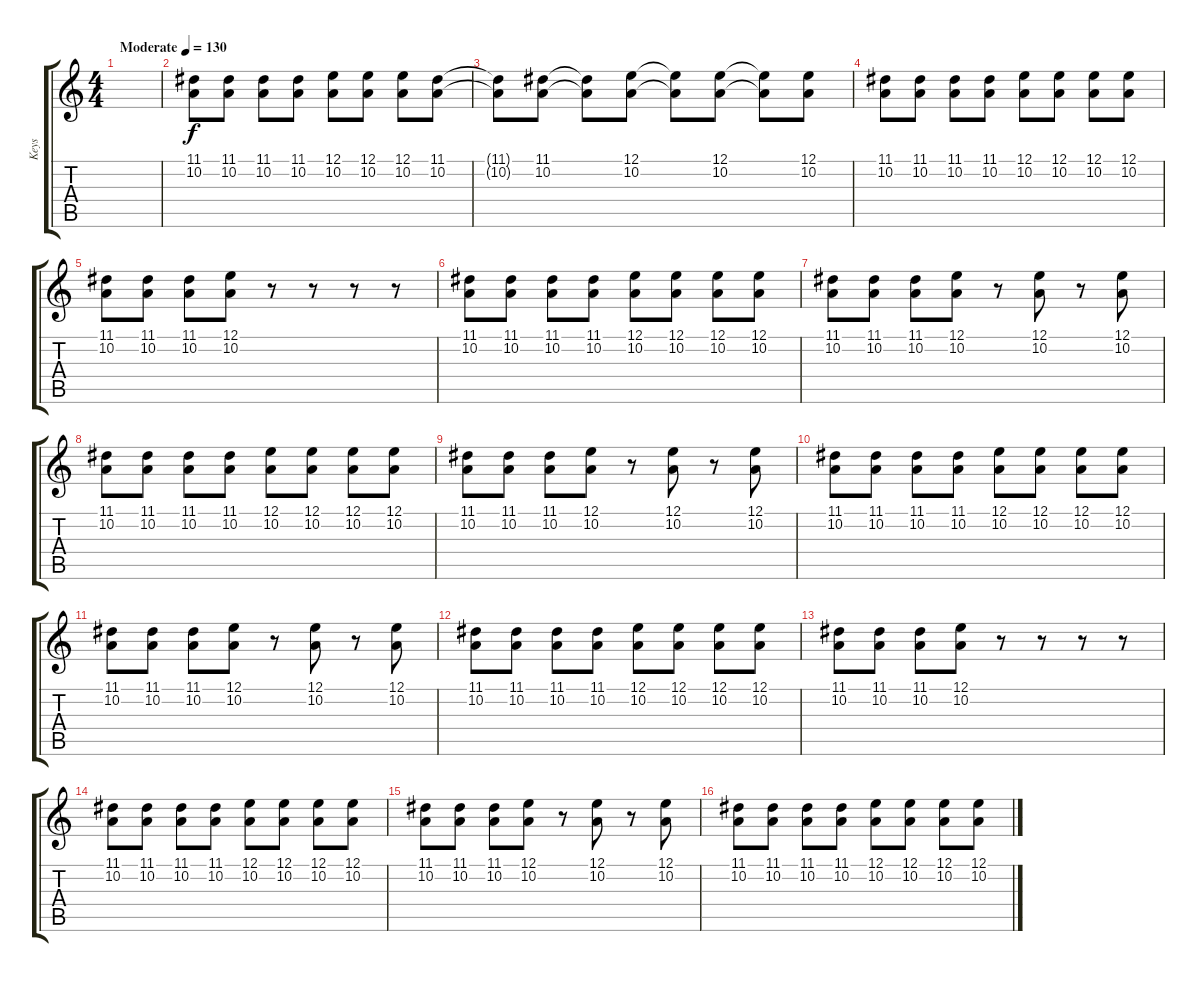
\track ("Keys" "Keys") {instrument electricgrandpiano}
\staff {score tabs}
\tuning (E4 B3 G3 D3 A2 E2) {hide}
\ts (4 4)
\tempo (130 "Moderate")
\clef g2
\ks c
|
(11.1 10.2).8 (11.1 10.2).8 (11.1 10.2).8 (11.1 10.2).8 (12.1 10.2).8 (12.1 10.2).8 (12.1 10.2).8 (11.1 10.2).8 |
(11.1{t} 10.2{t}).8 (11.1 10.2).8 (11.1{t} 10.2{t}).8 (12.1 10.2).8 (12.1{t} 10.2{t}).8 (12.1 10.2).8 (12.1{t} 10.2{t}).8 (12.1 10.2).8 |
(11.1 10.2).8 (11.1 10.2).8 (11.1 10.2).8 (11.1 10.2).8 (12.1 10.2).8 (12.1 10.2).8 (12.1 10.2).8 (12.1 10.2).8 |
(11.1 10.2).8 (11.1 10.2).8 (11.1 10.2).8 (12.1 10.2).8 r.8 r.8 r.8 r.8 |
(11.1 10.2).8 (11.1 10.2).8 (11.1 10.2).8 (11.1 10.2).8 (12.1 10.2).8 (12.1 10.2).8 (12.1 10.2).8 (12.1 10.2).8 |
(11.1 10.2).8 (11.1 10.2).8 (11.1 10.2).8 (12.1 10.2).8 r.8 (12.1 10.2).8 r.8 (12.1 10.2).8 |
(11.1 10.2).8 (11.1 10.2).8 (11.1 10.2).8 (11.1 10.2).8 (12.1 10.2).8 (12.1 10.2).8 (12.1 10.2).8 (12.1 10.2).8 |
(11.1 10.2).8 (11.1 10.2).8 (11.1 10.2).8 (12.1 10.2).8 r.8 (12.1 10.2).8 r.8 (12.1 10.2).8 |
(11.1 10.2).8 (11.1 10.2).8 (11.1 10.2).8 (11.1 10.2).8 (12.1 10.2).8 (12.1 10.2).8 (12.1 10.2).8 (12.1 10.2).8 |
(11.1 10.2).8 (11.1 10.2).8 (11.1 10.2).8 (12.1 10.2).8 r.8 (12.1 10.2).8 r.8 (12.1 10.2).8 |
(11.1 10.2).8 (11.1 10.2).8 (11.1 10.2).8 (11.1 10.2).8 (12.1 10.2).8 (12.1 10.2).8 (12.1 10.2).8 (12.1 10.2).8 |
(11.1 10.2).8 (11.1 10.2).8 (11.1 10.2).8 (12.1 10.2).8 r.8 r.8 r.8 r.8 |
(11.1 10.2).8 (11.1 10.2).8 (11.1 10.2).8 (11.1 10.2).8 (12.1 10.2).8 (12.1 10.2).8 (12.1 10.2).8 (12.1 10.2).8 |
(11.1 10.2).8 (11.1 10.2).8 (11.1 10.2).8 (12.1 10.2).8 r.8 (12.1 10.2).8 r.8 (12.1 10.2).8 |
(11.1 10.2).8 (11.1 10.2).8 (11.1 10.2).8 (11.1 10.2).8 (12.1 10.2).8 (12.1 10.2).8 (12.1 10.2).8 (12.1 10.2).8
